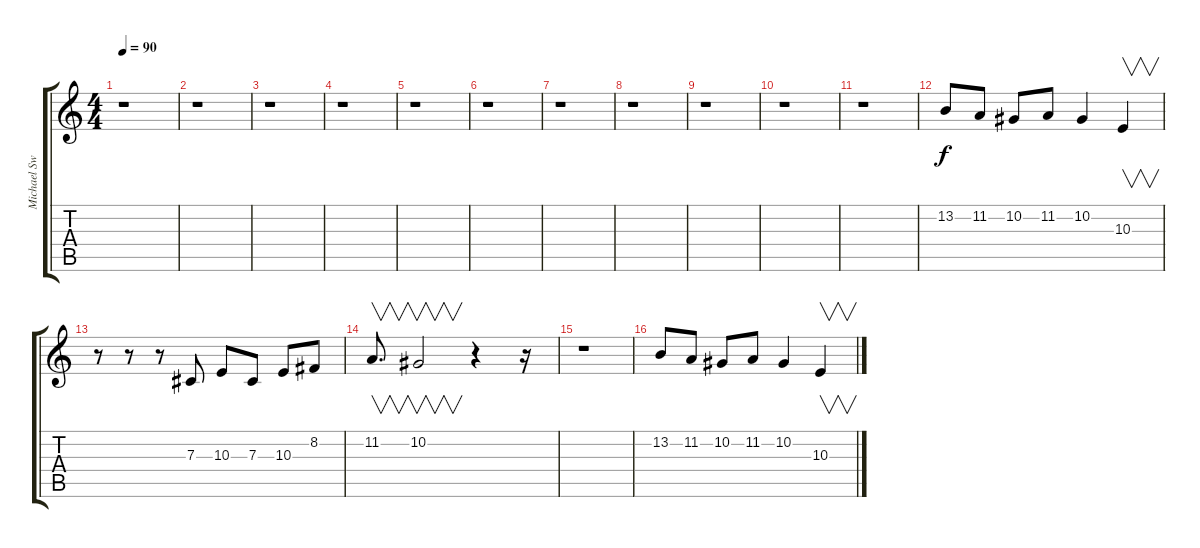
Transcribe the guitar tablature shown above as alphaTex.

\track ("Michael Sweet Vocal" "Michael Sw") {instrument voiceoohs}
\staff {score tabs}
\tuning (Eb4 Bb3 Gb3 Db3 Ab2 Db2) {hide}
\ts (4 4)
\tempo 90
\clef g2
\ks c
r.1{dy f} |
r.1 |
r.1 |
r.1 |
r.1 |
r.1 |
r.1 |
r.1 |
r.1 |
r.1 |
r.1 |
13.2.8 11.2.8 10.2.8 11.2.8 10.2.4 10.3.4{v} |
r.8 r.8 r.8 7.3.8 10.3.8 7.3.8 10.3.8 8.2.8 |
11.2.8{v d} 10.2.2{v} r.4 r.16 |
r.1 |
13.2.8 11.2.8 10.2.8 11.2.8 10.2.4 10.3.4{v}
